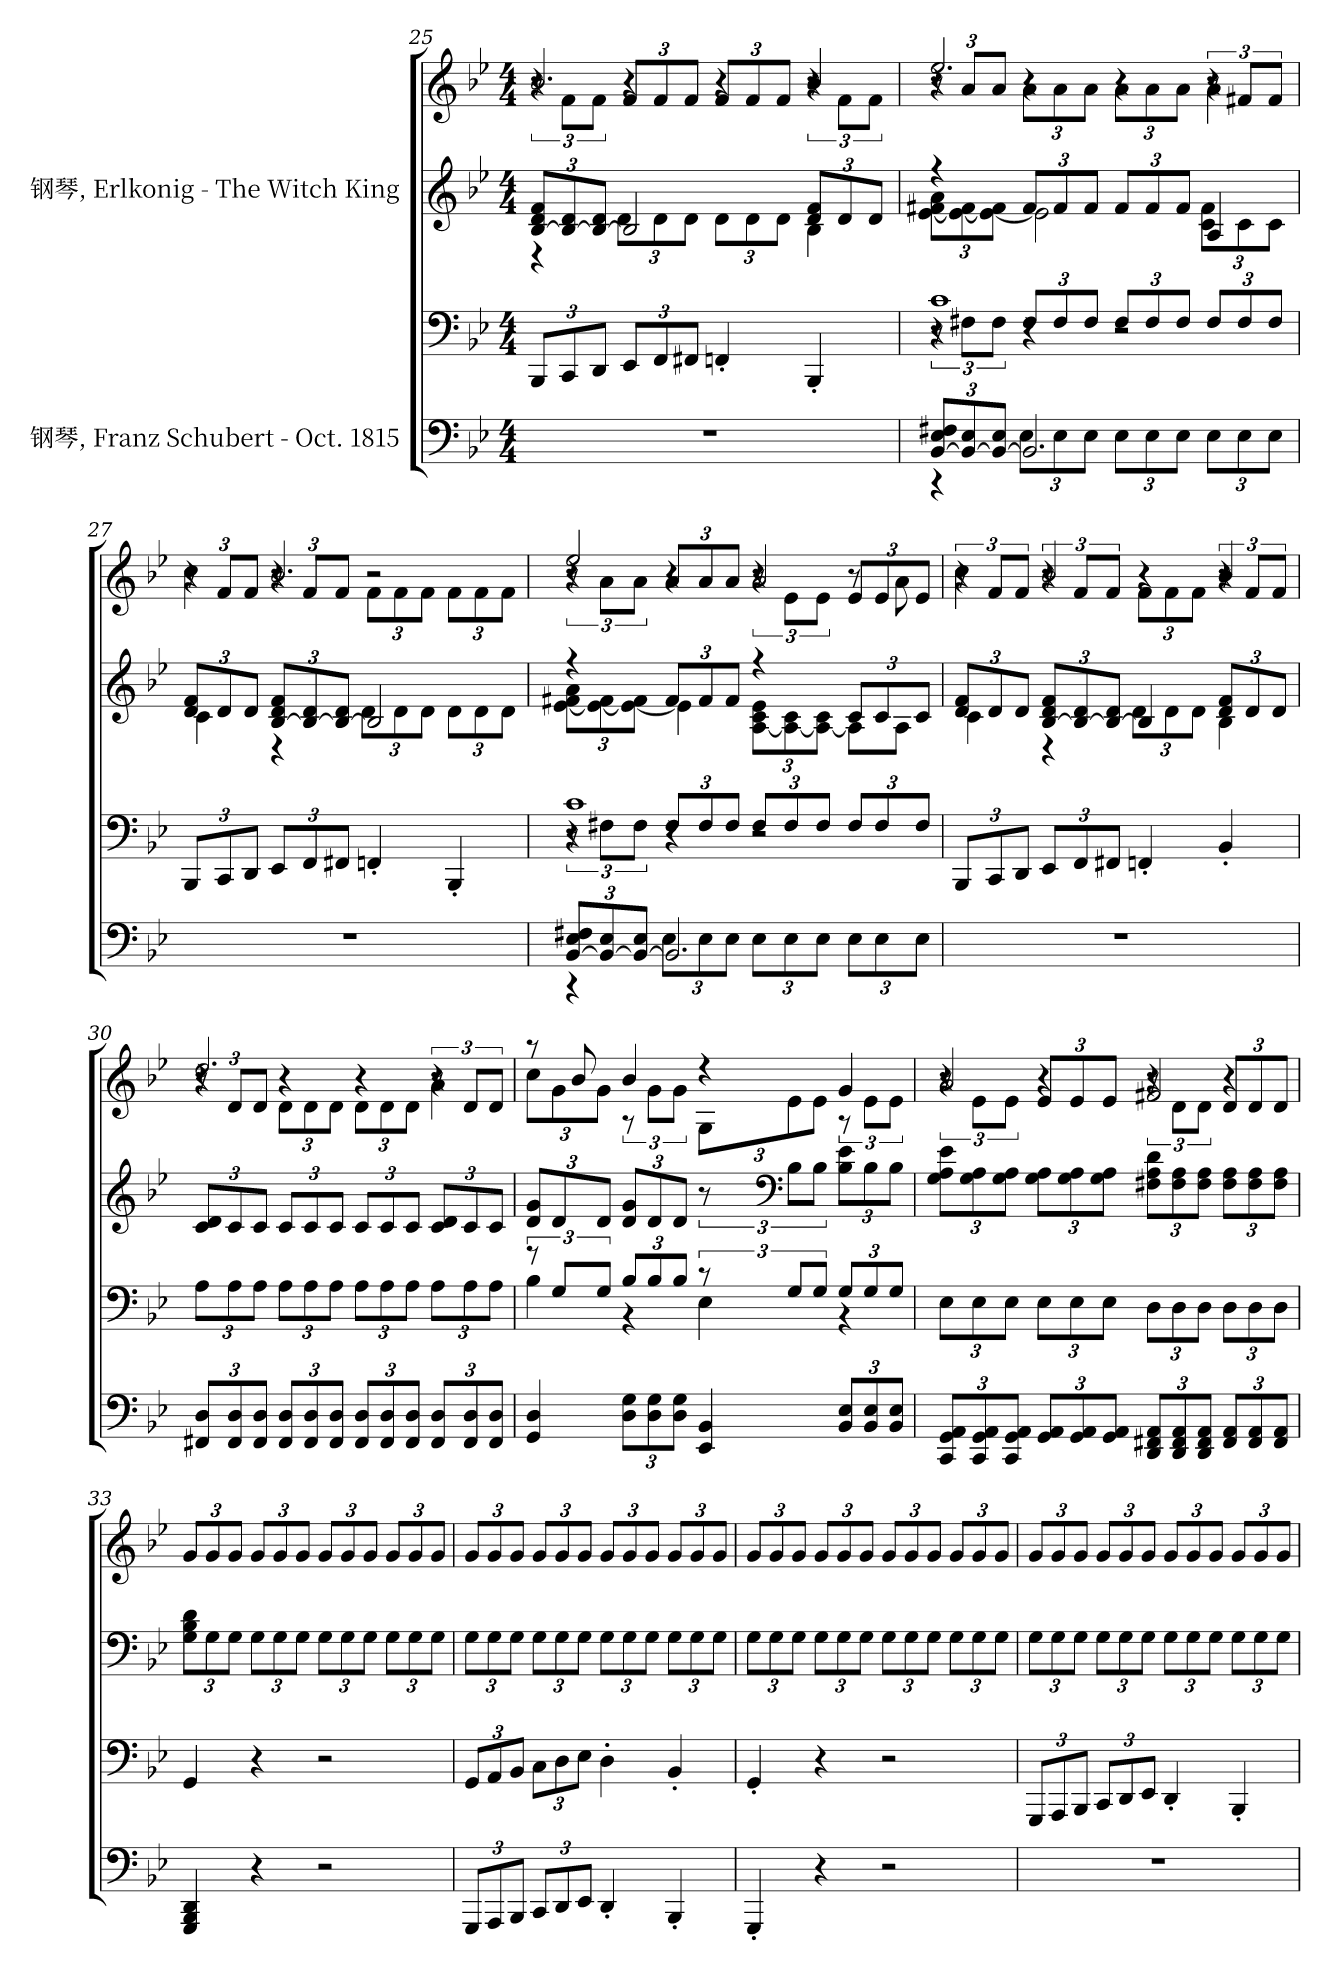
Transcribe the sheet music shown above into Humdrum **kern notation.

**kern	**kern	**kern	**kern
*part2	*part2	*part1	*part1
*staff4	*staff3	*staff2	*staff1
*I"钢琴, Franz Schubert - Oct. 1815	*	*I"钢琴, Erlkonig - The Witch King	*
*clefF4	*clefF4	*clefG2	*clefG2
*k[b-e-]	*k[b-e-]	*k[b-e-]	*k[b-e-]
*M4/4	*M4/4	*M4/4	*M4/4
*	*Xbrackettup	*Xbrackettup	*
=25	=25	=25	=25
*	*	*^	*^
*	*	*	*	*	*^
1r	12BBB-/L	[12B-/ 12d/ 12f/L	4r	2.b-/	12r	4r
.	12CC/	12B-/_ 12d/	.	.	12f\L	.
.	12DD/J	12B-/_ 12d/J	.	.	12f\J	.
*	*	*	*	*	*	*Xbrackettup
.	12EE-/L	2B-/]	12d\L	.	4r	12f/L
.	12FF/	.	12d\	.	.	12f/
.	12FF#X/J	.	12d\J	.	.	12f/J
.	4FFn'/	.	12d\L	.	4r	12f/L
.	.	.	12d\	.	.	12f/
.	.	.	12d\J	.	.	12f/J
*	*	*	*	*	*brackettup	*
.	4BBB-'/	12d/ 12f/L	4B-\	4b-/	12r	4r
.	.	12d/	.	.	12f\L	.
.	.	12d/J	.	.	12f\J	.
!!LO:LB:g=z	!!	!!
=26	=26	=26	=26	=26	=26	=26
*	*^	*	*	*	*	*
*Xbrackettup	*	*brackettup	*	*	*	*	*
*^	*	*^	*	*	*	*	*
[12BB-/ 12E-/ 12F#X/L	4r	1c	12r	4r	4r	[12e-\ 12f#X\ 12a\L	2.ee-/	4r	12r
12BB-/_ 12E-/	.	.	12F#X\L	.	.	12e-\_ 12f#\	.	.	12a/L
12BB-/_ 12E-/J	.	.	12F#\J	.	.	12e-\_ 12f#\J	.	.	12a/J
*	*	*	*	*Xbrackettup	*	*	*	*Xbrackettup	*
2.BB-/]	12E-\L	.	4r	12F#/L	12f#/L	2e-\]	.	12a\L	4r
.	12E-\	.	.	12F#/	12f#/	.	.	12a\	.
.	12E-\J	.	.	12F#/J	12f#/J	.	.	12a\J	.
.	12E-\L	.	2r	12F#/L	12f#/L	.	.	12a\L	4r
.	12E-\	.	.	12F#/	12f#/	.	.	12a\	.
.	12E-\J	.	.	12F#/J	12f#/J	.	.	12a\J	.
*	*	*	*	*	*	*	*	*	*brackettup
.	12E-\L	.	.	12F#/L	4A/	12c\ 12f#\L	4r	4a\	12r
.	12E-\	.	.	12F#/	.	12c\	.	.	12f#X/L
.	12E-\J	.	.	12F#/J	.	12c\J	.	.	12f#/J
*v	*v	*	*	*	*	*	*	*	*
*	*v	*v	*v	*	*	*	*	*
=27	=27	=27	=27	=27	=27	=27
1r	12BBB-/L	12d/ 12f/L	4c\	4r	4cc\	12r
.	12CC/	12d/	.	.	.	12f/L
.	12DD/J	12d/J	.	.	.	12f/J
.	12EE-/L	[12B-/ 12d/ 12f/L	4r	2.b-/	4r	12r
.	12FF/	12B-/_ 12d/	.	.	.	12f/L
.	12FF#X/J	12B-/_ 12d/J	.	.	.	12f/J
*	*	*	*	*	*Xbrackettup	*
.	4FFn'/	2B-/]	12d\L	.	12f\L	2r
.	.	.	12d\	.	12f\	.
.	.	.	12d\J	.	12f\J	.
.	4BBB-'/	.	12d\L	.	12f\L	.
.	.	.	12d\	.	12f\	.
.	.	.	12d\J	.	12f\J	.
!!LO:PB:g=z	!!	!!
=28	=28	=28	=28	=28	=28	=28
*^	*^	*	*	*	*	*
*	*	*	*brackettup	*	*	*	*brackettup	*
*	*	*	*^	*	*	*	*	*
[12BB-/ 12E-/ 12F#X/L	4r	1c	12r	4r	4r	[12e-\ 12f#X\ 12a\L	2ee-/	12r	4r
12BB-/_ 12E-/	.	.	12F#X\L	.	.	12e-\_ 12f#\	.	12a\L	.
12BB-/_ 12E-/J	.	.	12F#\J	.	.	12e-\_ 12f#\J	.	12a\J	.
*	*	*	*	*Xbrackettup	*	*	*	*	*Xbrackettup
2.BB-/]	12E-\L	.	4r	12F#/L	12f#/L	4e-\]	.	4r	12a/L
.	12E-\	.	.	12F#/	12f#/	.	.	.	12a/
.	12E-\J	.	.	12F#/J	12f#/J	.	.	.	12a/J
*	*	*	*	*	*	*	*	*brackettup	*
.	12E-\L	.	2r	12F#/L	4r	[12A\ 12c\ 12e-\L	2a/	12r	4r
.	12E-\	.	.	12F#/	.	12A\_ 12c\	.	12e-\L	.
.	12E-\J	.	.	12F#/J	.	12A\_ 12c\J	.	12e-\J	.
*	*	*	*	*	*	*	*	*	*Xbrackettup
.	12E-\L	.	.	12F#/L	12c/L	8A\L]	.	8r	12e-/L
.	12E-\	.	.	12F#/	12c/	.	.	.	12e-/
.	.	.	.	.	.	8A\J	.	8a\	.
.	12E-\J	.	.	12F#/J	12c/J	.	.	.	12e-/J
*v	*v	*	*	*	*	*	*	*	*
*	*v	*v	*v	*	*	*	*	*
=29	=29	=29	=29	=29	=29	=29
*	*	*	*	*	*	*brackettup
1r	12BBB-/L	12d/ 12f/L	4c\	4r	4cc\	12r
.	12CC/	12d/	.	.	.	12f/L
.	12DD/J	12d/J	.	.	.	12f/J
.	12EE-/L	[12B-/ 12d/ 12f/L	4r	2b-/	4r	12r
.	12FF/	12B-/_ 12d/	.	.	.	12f/L
.	12FF#X/J	12B-/_ 12d/J	.	.	.	12f/J
*	*	*	*	*	*Xbrackettup	*
.	4FFn'/	4B-/]	12d\L	.	12f\L	4r
.	.	.	12d\	.	12f\	.
.	.	.	12d\J	.	12f\J	.
*	*	*	*	*	*	*brackettup
.	4BB-'/	12d/ 12f/L	4B-\	4b-/	4r	12r
.	.	12d/	.	.	.	12f/L
.	.	12d/J	.	.	.	12f/J
*	*	*v	*v	*	*	*
!!LO:LB:g=z	!!	!!
=30	=30	=30	=30	=30	=30
12FF#X/ 12D/L	12A\L	12c/ 12d/L	2.dd/	4r	12r
12FF#/ 12D/	12A\	12c/	.	.	12d/L
12FF#/ 12D/J	12A\J	12c/J	.	.	12d/J
*	*	*	*	*Xbrackettup	*
12FF#/ 12D/L	12A\L	12c/L	.	12d\L	4r
12FF#/ 12D/	12A\	12c/	.	12d\	.
12FF#/ 12D/J	12A\J	12c/J	.	12d\J	.
12FF#/ 12D/L	12A\L	12c/L	.	12d\L	4r
12FF#/ 12D/	12A\	12c/	.	12d\	.
12FF#/ 12D/J	12A\J	12c/J	.	12d\J	.
*	*	*	*	*	*brackettup
12FF#/ 12D/L	12A\L	12c/ 12d/L	4r	4a\	12r
12FF#/ 12D/	12A\	12c/	.	.	12d/L
12FF#/ 12D/J	12A\J	12c/J	.	.	12d/J
*	*	*	*	*v	*v
=31	=31	=31	=31	=31
*	*brackettup	*	*	*Xbrackettup
*	*^	*	*	*
4GG/ 4D/	12r	4B-\	12d/ 12g/L	8r	12cc\L
.	12G/L	.	12d/	.	12g\
.	.	.	.	8b-/	.
.	12G/J	.	12d/J	.	12g\J
*	*Xbrackettup	*	*	*	*brackettup
12D\ 12G\L	12B-/L	4r	12d/ 12g/L	4b-/	12r
12D\ 12G\	12B-/	.	12d/	.	12g\L
12D\ 12G\J	12B-/J	.	12d/J	.	12g\J
*	*brackettup	*	*brackettup	*	*Xbrackettup
4EE-/ 4BB-/	12r	4E-\	12r	4r	12G\L
*	*	*	*clefF4	*	*
.	12G/L	.	12B-\L	.	12e-\
.	12G/J	.	12B-\J	.	12e-\J
*	*Xbrackettup	*	*Xbrackettup	*	*brackettup
12BB-/ 12E-/L	12G/L	4r	12B-\ 12e-\L	4g/	12r
12BB-/ 12E-/	12G/	.	12B-\	.	12e-\L
12BB-/ 12E-/J	12G/J	.	12B-\J	.	12e-\J
*	*v	*v	*	*	*
!!LO:LB:g=z
=32	=32	=32	=32	=32
*	*	*	*	*^
12CC/ 12GG/ 12AA/L	12E-\L	12G\ 12A\ 12e-\L	2a/	12r	4r
12CC/ 12GG/ 12AA/	12E-\	12G\ 12A\	.	12e-\L	.
12CC/ 12GG/ 12AA/J	12E-\J	12G\ 12A\J	.	12e-\J	.
*	*	*	*	*	*Xbrackettup
12GG/ 12AA/L	12E-\L	12G\ 12A\L	.	4r	12e-/L
12GG/ 12AA/	12E-\	12G\ 12A\	.	.	12e-/
12GG/ 12AA/J	12E-\J	12G\ 12A\J	.	.	12e-/J
*	*	*	*	*brackettup	*
12DD/ 12FF#X/ 12AA/L	12D\L	12F#X\ 12A\ 12d\L	2f#X/	12r	4r
12DD/ 12FF#/ 12AA/	12D\	12F#\ 12A\	.	12d\L	.
12DD/ 12FF#/ 12AA/J	12D\J	12F#\ 12A\J	.	12d\J	.
*	*	*	*	*	*Xbrackettup
12FF#/ 12AA/L	12D\L	12F#\ 12A\L	.	4r	12d/L
12FF#/ 12AA/	12D\	12F#\ 12A\	.	.	12d/
12FF#/ 12AA/J	12D\J	12F#\ 12A\J	.	.	12d/J
*	*	*	*v	*v	*v
=33	=33	=33	=33
*	*	*	*MM128
4GGG/ 4BBB-/ 4DD/	4GG/	12G\ 12B-\ 12d\L	12g/L
.	.	12G\	12g/
.	.	12G\J	12g/J
4r	4r	12G\L	12g/L
.	.	12G\	12g/
.	.	12G\J	12g/J
2r	2r	12G\L	12g/L
.	.	12G\	12g/
.	.	12G\J	12g/J
.	.	12G\L	12g/L
.	.	12G\	12g/
.	.	12G\J	12g/J
!!LO:PB:g=z
=34	=34	=34	=34
12GGG/L	12GG/L	12G\L	12g/L
12AAA/	12AA/	12G\	12g/
12BBB-/J	12BB-/J	12G\J	12g/J
12CC/L	12C\L	12G\L	12g/L
12DD/	12D\	12G\	12g/
12EE-/J	12E-\J	12G\J	12g/J
4DD'/	4D'\	12G\L	12g/L
.	.	12G\	12g/
.	.	12G\J	12g/J
4BBB-'/	4BB-'/	12G\L	12g/L
.	.	12G\	12g/
.	.	12G\J	12g/J
=35	=35	=35	=35
4GGG'/	4GG'/	12G\L	12g/L
.	.	12G\	12g/
.	.	12G\J	12g/J
4r	4r	12G\L	12g/L
.	.	12G\	12g/
.	.	12G\J	12g/J
2r	2r	12G\L	12g/L
.	.	12G\	12g/
.	.	12G\J	12g/J
.	.	12G\L	12g/L
.	.	12G\	12g/
.	.	12G\J	12g/J
=36	=36	=36	=36
1r	12GGG/L	12G\L	12g/L
.	12AAA/	12G\	12g/
.	12BBB-/J	12G\J	12g/J
.	12CC/L	12G\L	12g/L
.	12DD/	12G\	12g/
.	12EE-/J	12G\J	12g/J
.	4DD'/	12G\L	12g/L
.	.	12G\	12g/
.	.	12G\J	12g/J
.	4BBB-'/	12G\L	12g/L
.	.	12G\	12g/
.	.	12G\J	12g/J
=	=	=	=
*-	*-	*-	*-
